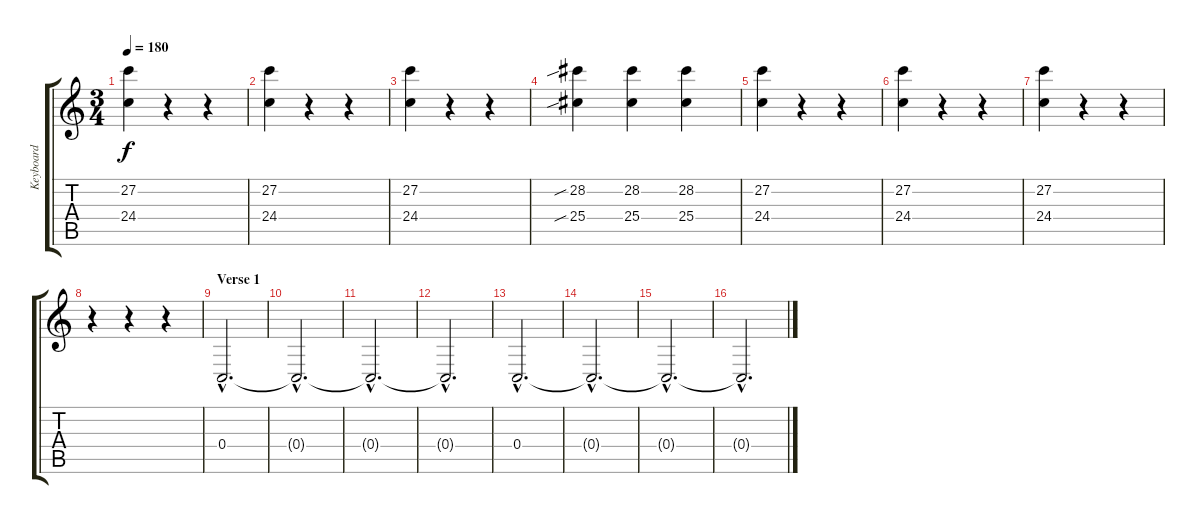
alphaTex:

\track ("Keyboard" "Keyboard") {instrument pad2warm}
\staff {score tabs}
\tuning (D4 A3 F3 C3 G2 C2) {hide}
\ts (3 4)
\tempo 180
\clef g2
\ks c
(27.2 24.4).4{dy f instrument stringensemble1} r.4 r.4 |
(27.2 24.4).4{instrument stringensemble1} r.4 r.4 |
(27.2 24.4).4{instrument stringensemble1} r.4 r.4 |
(28.2{sib} 25.4{sib}).4 (28.2 25.4).4 (28.2 25.4).4 |
(27.2 24.4).4{instrument stringensemble1} r.4 r.4 |
(27.2 24.4).4{instrument stringensemble1} r.4 r.4 |
(27.2 24.4).4{instrument stringensemble1} r.4 r.4 |
r.4{instrument stringensemble1} r.4 r.4 |
\section ("" "Verse 1")
0.4{hac}.2{d volume 11 instrument pad2warm} |
0.4{hac t}.2{d} |
0.4{hac t}.2{d} |
0.4{hac t}.2{d} |
0.4{hac}.2{d volume 11 instrument pad2warm} |
0.4{hac t}.2{d} |
0.4{hac t}.2{d} |
0.4{hac t}.2{d}
